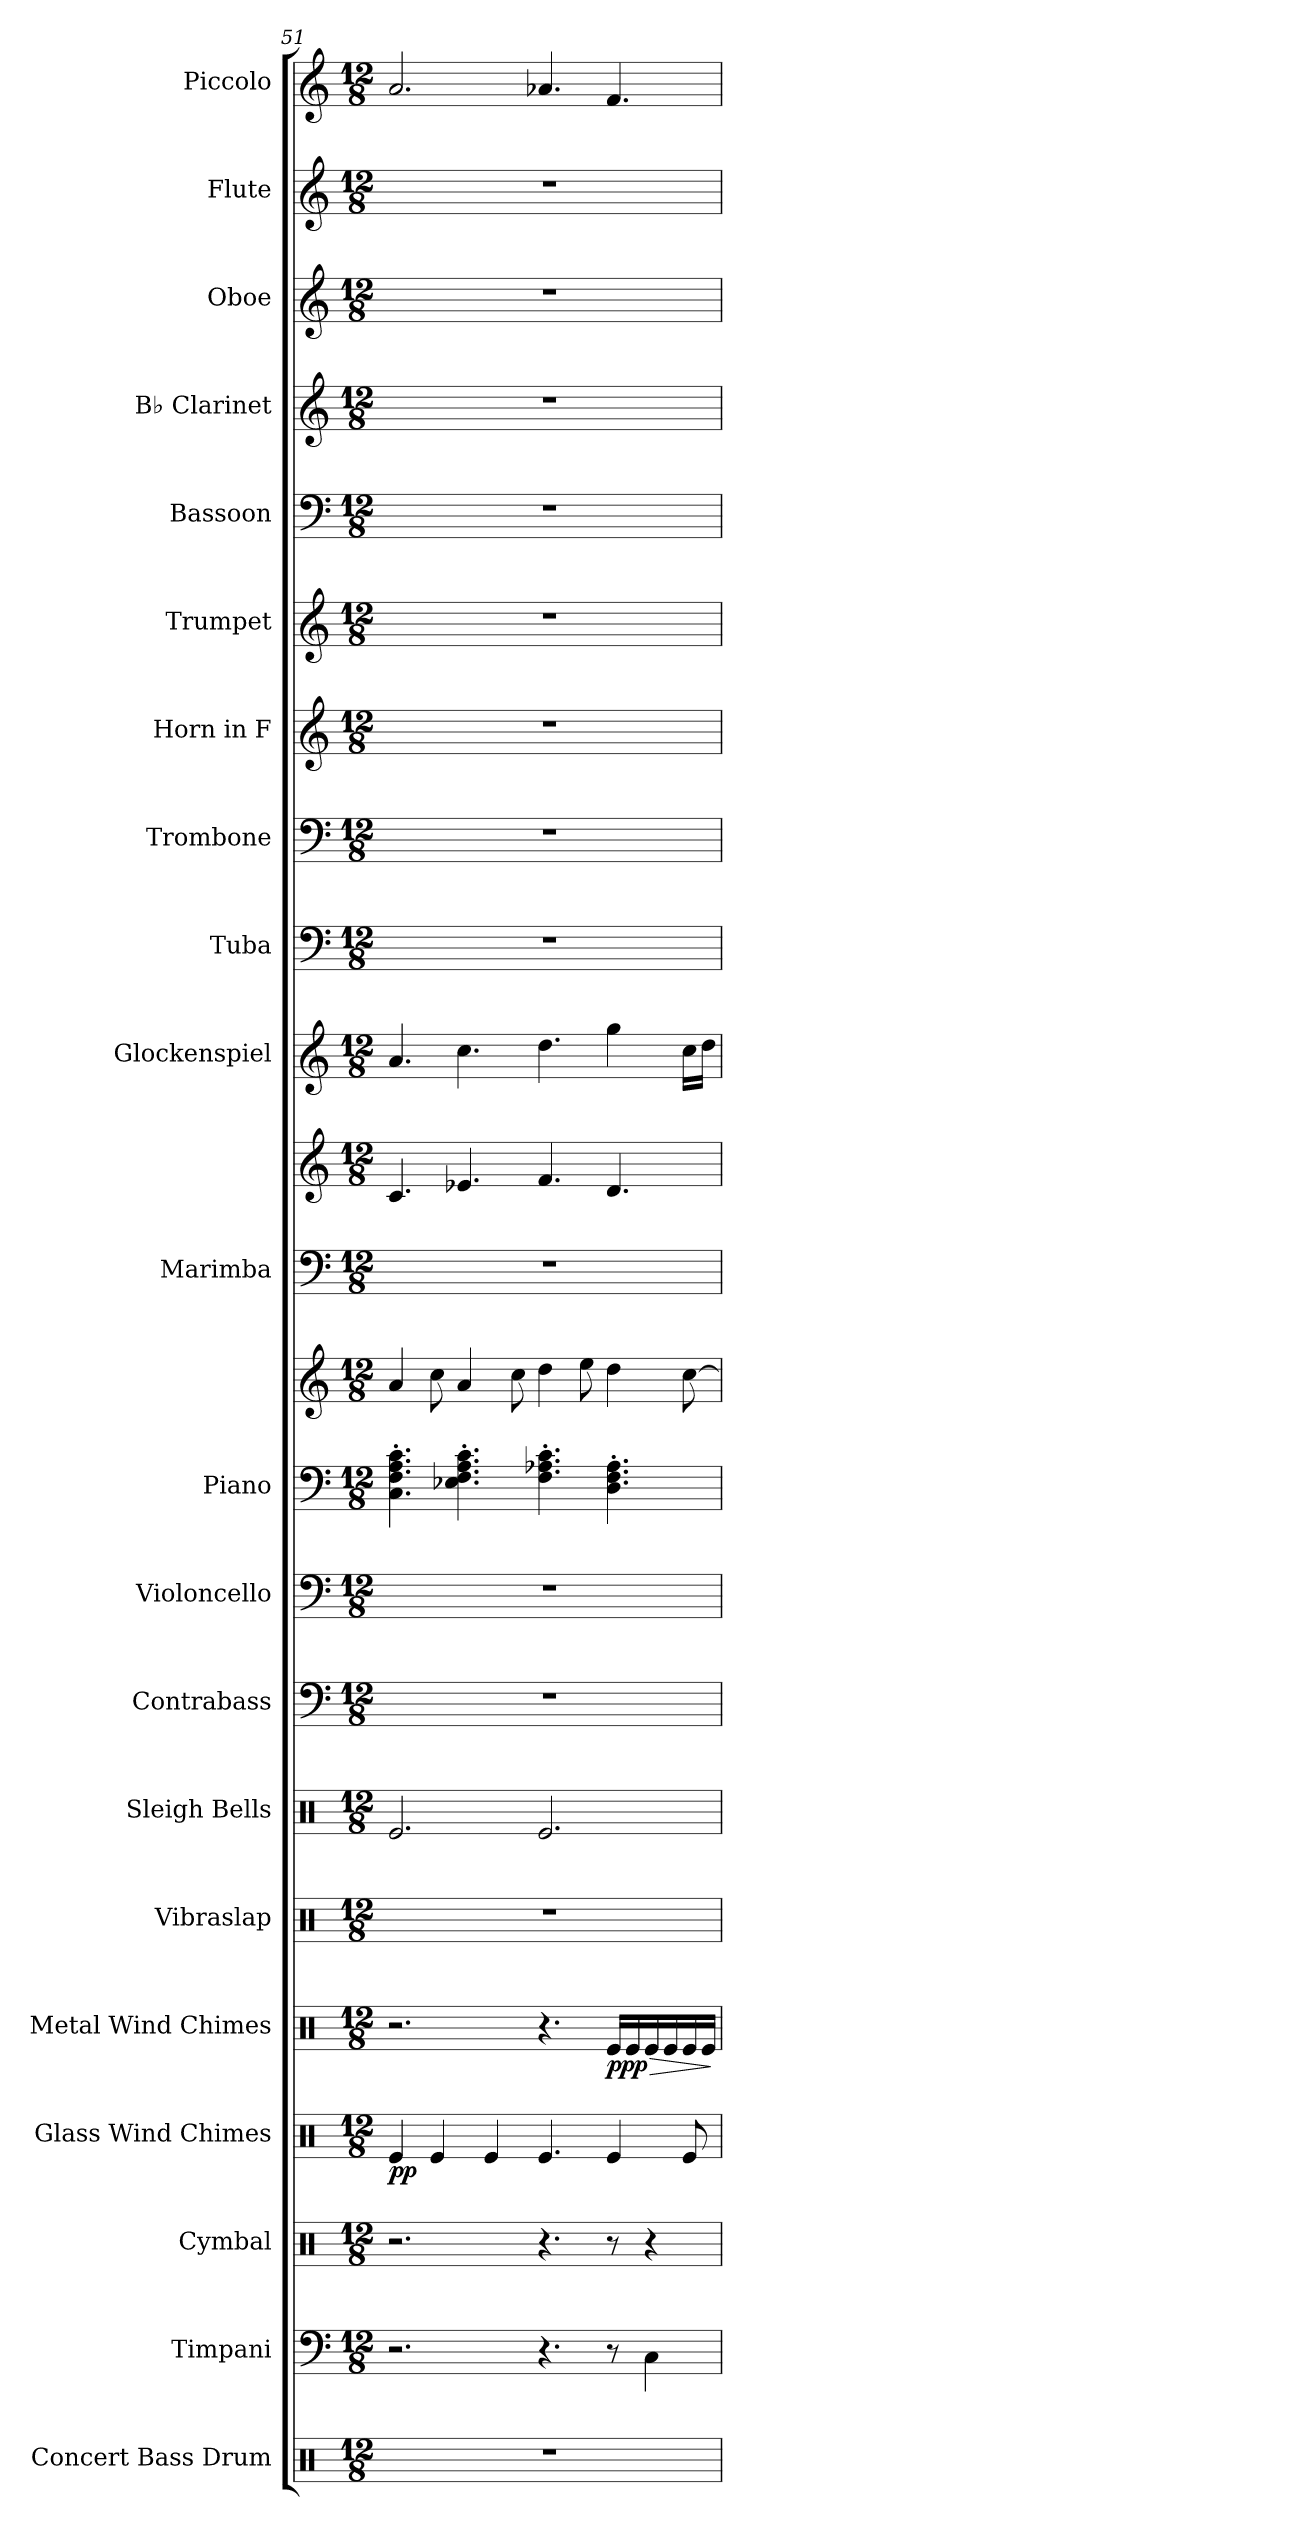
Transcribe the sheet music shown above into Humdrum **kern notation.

**kern	**kern	**kern	**kern	**dynam	**kern	**dynam	**kern	**kern	**kern	**kern	**kern	**kern	**kern	**kern	**kern	**kern	**kern	**kern	**kern	**kern	**kern	**kern	**kern	**kern
*part21	*part20	*part19	*part18	*part18	*part17	*part17	*part16	*part15	*part14	*part13	*part12	*part12	*part11	*part11	*part10	*part9	*part8	*part7	*part6	*part5	*part4	*part3	*part2	*part1
*staff23	*staff22	*staff21	*staff20	*staff20	*staff19	*staff19	*staff18	*staff17	*staff16	*staff15	*staff14	*staff13	*staff12	*staff11	*staff10	*staff9	*staff8	*staff7	*staff6	*staff5	*staff4	*staff3	*staff2	*staff1
*I"Concert Bass Drum	*I"Timpani	*I"Cymbal	*I"Glass Wind Chimes	*	*I"Metal Wind Chimes	*	*I"Vibraslap	*I"Sleigh Bells	*I"Contrabass	*I"Violoncello	*I"Piano	*	*I"Marimba	*	*I"Glockenspiel	*I"Tuba	*I"Trombone	*I"Horn in F	*I"Trumpet	*I"Bassoon	*I"B♭ Clarinet	*I"Oboe	*I"Flute	*I"Piccolo
*I'Con. BD	*I'Timp.	*I'Cym.	*I'Gl. Wn Ch.	*	*I'Met. Wn Ch.	*	*I'Vibslp.	*I'Sle. Be.	*I'Cb.	*I'Vc.	*I'Pno.	*	*I'Mrm.	*	*I'Glock.	*I'Tba.	*I'Tbn.	*	*I'Tpt.	*I'Bsn.	*I'B♭ Cl.	*I'Ob.	*I'Fl.	*I'Picc.
*clefX	*clefF4	*clefX	*clefX	*	*clefX	*	*clefX	*clefX	*clefF4	*clefF4	*clefF4	*clefG2	*clefF4	*clefG2	*clefG2	*clefF4	*clefF4	*clefG2	*clefG2	*clefF4	*clefG2	*clefG2	*clefG2	*clefG2
*	*	*	*	*	*	*	*	*	*ITrd7c12	*	*	*	*	*	*ITrd-14c-24	*	*	*ITrd4c7	*ITrd1c2	*	*ITrd1c2	*	*	*ITrd-7c-12
*k[]	*k[]	*k[]	*k[]	*	*k[]	*	*k[]	*k[]	*k[]	*k[]	*k[]	*k[]	*k[]	*k[]	*k[]	*k[]	*k[]	*k[b-]	*k[b-e-]	*k[]	*k[b-e-]	*k[]	*k[]	*k[]
*M12/8	*M12/8	*M12/8	*M12/8	*	*M12/8	*	*M12/8	*M12/8	*M12/8	*M12/8	*M12/8	*M12/8	*M12/8	*M12/8	*M12/8	*M12/8	*M12/8	*M12/8	*M12/8	*M12/8	*M12/8	*M12/8	*M12/8	*M12/8
=51	=51	=51	=51	=51	=51	=51	=51	=51	=51	=51	=51	=51	=51	=51	=51	=51	=51	=51	=51	=51	=51	=51	=51	=51
!	!	!	!	!LO:DY:b	!	!	!	!	!	!	!	!	!	!	!	!	!	!	!	!	!	!	!	!
1.r	2.r	2.r	4Re/	pp	2.r	.	1.r	2.Re/	1.r	1.r	4.C\' 4.F\' 4.A\' 4.c\'	4a/	1.r	4.c/	4.aaa/	1.r	1.r	1.r	1.r	1.r	1.r	1.r	1.r	2.aa/
.	.	.	4Re/	.	.	.	.	.	.	.	.	8cc\	.	.	.	.	.	.	.	.	.	.	.	.
.	.	.	.	.	.	.	.	.	.	.	4.E-X\' 4.F\' 4.A\' 4.c\'	4a/	.	4.e-X/	4.cccc\	.	.	.	.	.	.	.	.	.
.	.	.	4Re/	.	.	.	.	.	.	.	.	.	.	.	.	.	.	.	.	.	.	.	.	.
.	.	.	.	.	.	.	.	.	.	.	.	8cc\	.	.	.	.	.	.	.	.	.	.	.	.
.	4.r	4.r	4.Re/	.	4.r	.	.	2.Re/	.	.	4.F\' 4.A-X\' 4.c\'	4dd\	.	4.f/	4.dddd\	.	.	.	.	.	.	.	.	4.aa-X/
.	.	.	.	.	.	.	.	.	.	.	.	8ee\	.	.	.	.	.	.	.	.	.	.	.	.
!	!	!	!	!	!	!LO:HP:b	!	!	!	!	!	!	!	!	!	!	!	!	!	!	!	!	!	!
!	!	!	!	!	!	!LO:DY:n=1:b	!	!	!	!	!	!	!	!	!	!	!	!	!	!	!	!	!	!
.	8r	8r	4Re/	.	16Re/LL	> ppp	.	.	.	.	4.D\' 4.F\' 4.A-\'	4dd\	.	4.d/	4gggg\	.	.	.	.	.	.	.	.	4.ff/
.	.	.	.	.	16Re/	.	.	.	.	.	.	.	.	.	.	.	.	.	.	.	.	.	.	.
.	4C\	4r	.	.	16Re/	.	.	.	.	.	.	.	.	.	.	.	.	.	.	.	.	.	.	.
.	.	.	.	.	16Re/	.	.	.	.	.	.	.	.	.	.	.	.	.	.	.	.	.	.	.
.	.	.	8Re/	.	16Re/	.	.	.	.	.	.	[8cc\	.	.	16cccc\LL	.	.	.	.	.	.	.	.	.
.	.	.	.	.	16Re/JJ	.	.	.	.	.	.	.	.	.	16dddd\JJ	.	.	.	.	.	.	.	.	.
.	.	.	.	.	.	]	.	.	.	.	.	.	.	.	.	.	.	.	.	.	.	.	.	.
=	=	=	=	=	=	=	=	=	=	=	=	=	=	=	=	=	=	=	=	=	=	=	=	=
*-	*-	*-	*-	*-	*-	*-	*-	*-	*-	*-	*-	*-	*-	*-	*-	*-	*-	*-	*-	*-	*-	*-	*-	*-
